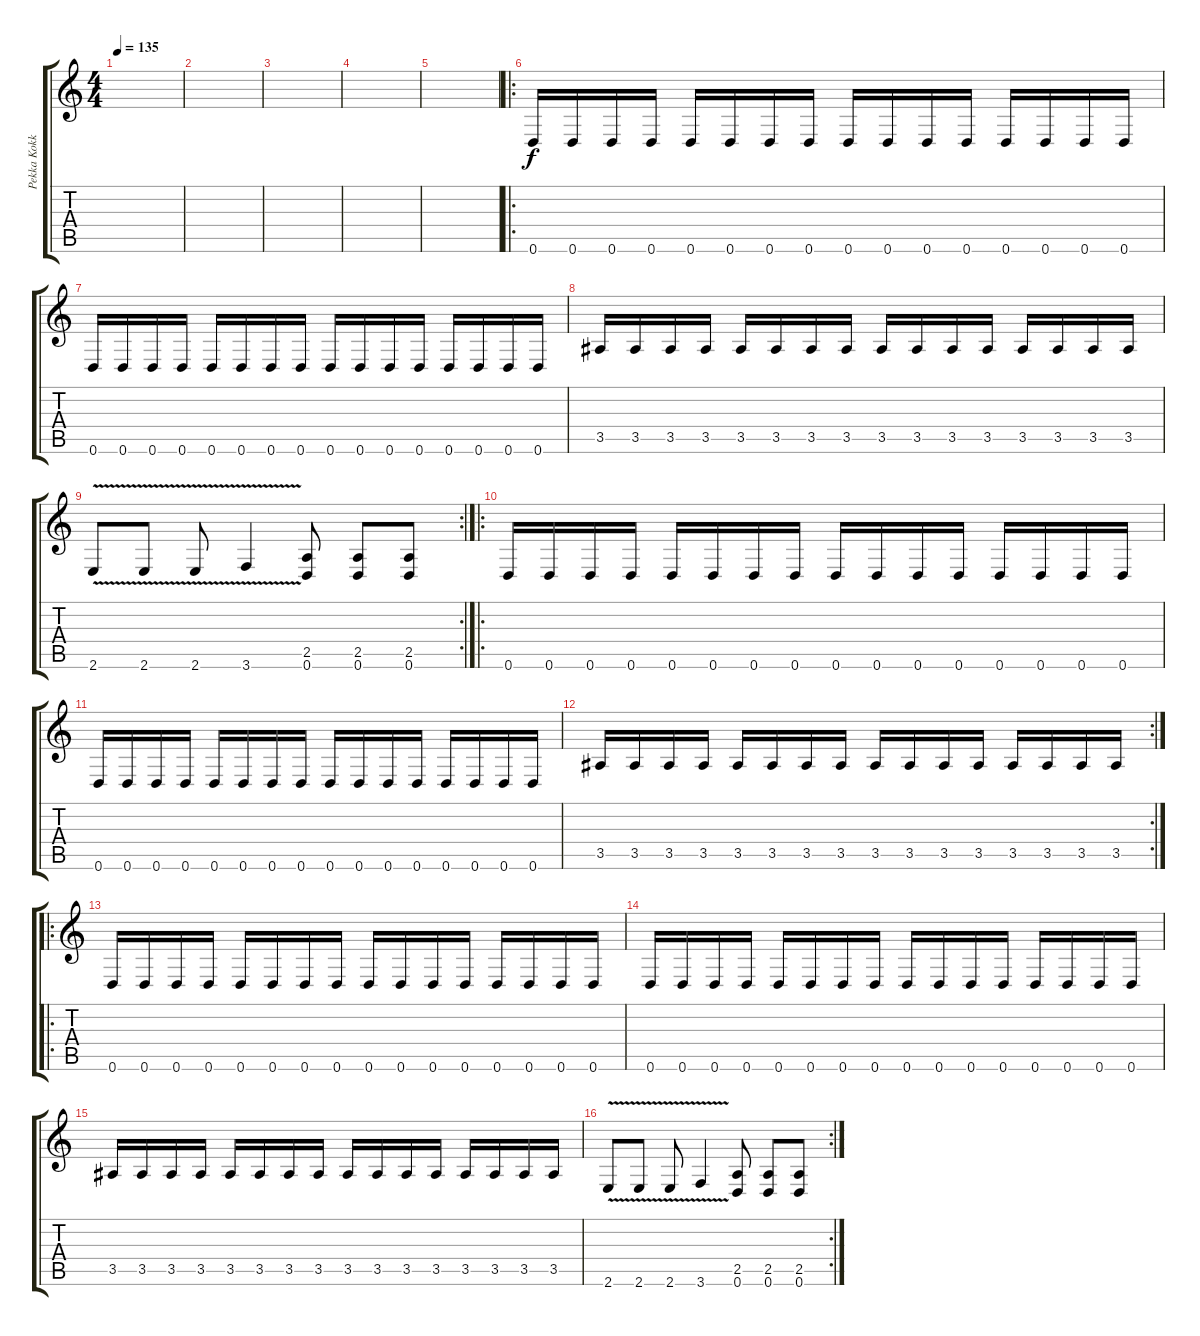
\track ("Pekka Kokko" "Pekka Kokk") {instrument distortionguitar}
\staff {score tabs}
\tuning (D4 A3 F3 C3 G2 D2) {hide}
\ts (4 4)
\tempo 135
\clef g2
\ks c
|
|
|
|
|
\ro
0.6.16 0.6.16 0.6.16 0.6.16 0.6.16 0.6.16 0.6.16 0.6.16 0.6.16 0.6.16 0.6.16 0.6.16 0.6.16 0.6.16 0.6.16 0.6.16 |
0.6.16 0.6.16 0.6.16 0.6.16 0.6.16 0.6.16 0.6.16 0.6.16 0.6.16 0.6.16 0.6.16 0.6.16 0.6.16 0.6.16 0.6.16 0.6.16 |
3.5.16 3.5.16 3.5.16 3.5.16 3.5.16 3.5.16 3.5.16 3.5.16 3.5.16 3.5.16 3.5.16 3.5.16 3.5.16 3.5.16 3.5.16 3.5.16 |
\rc 2
2.6{v}.8 2.6{v}.8 2.6{v}.8 3.6{v}.4 (2.5 0.6).8 (2.5 0.6).8 (2.5 0.6).8 |
\ro
0.6.16 0.6.16 0.6.16 0.6.16 0.6.16 0.6.16 0.6.16 0.6.16 0.6.16 0.6.16 0.6.16 0.6.16 0.6.16 0.6.16 0.6.16 0.6.16 |
0.6.16 0.6.16 0.6.16 0.6.16 0.6.16 0.6.16 0.6.16 0.6.16 0.6.16 0.6.16 0.6.16 0.6.16 0.6.16 0.6.16 0.6.16 0.6.16 |
\rc 2
3.5.16 3.5.16 3.5.16 3.5.16 3.5.16 3.5.16 3.5.16 3.5.16 3.5.16 3.5.16 3.5.16 3.5.16 3.5.16 3.5.16 3.5.16 3.5.16 |
\ro
0.6.16 0.6.16 0.6.16 0.6.16 0.6.16 0.6.16 0.6.16 0.6.16 0.6.16 0.6.16 0.6.16 0.6.16 0.6.16 0.6.16 0.6.16 0.6.16 |
0.6.16 0.6.16 0.6.16 0.6.16 0.6.16 0.6.16 0.6.16 0.6.16 0.6.16 0.6.16 0.6.16 0.6.16 0.6.16 0.6.16 0.6.16 0.6.16 |
3.5.16 3.5.16 3.5.16 3.5.16 3.5.16 3.5.16 3.5.16 3.5.16 3.5.16 3.5.16 3.5.16 3.5.16 3.5.16 3.5.16 3.5.16 3.5.16 |
\rc 2
2.6{v}.8 2.6{v}.8 2.6{v}.8 3.6{v}.4 (2.5 0.6).8 (2.5 0.6).8 (2.5 0.6).8
